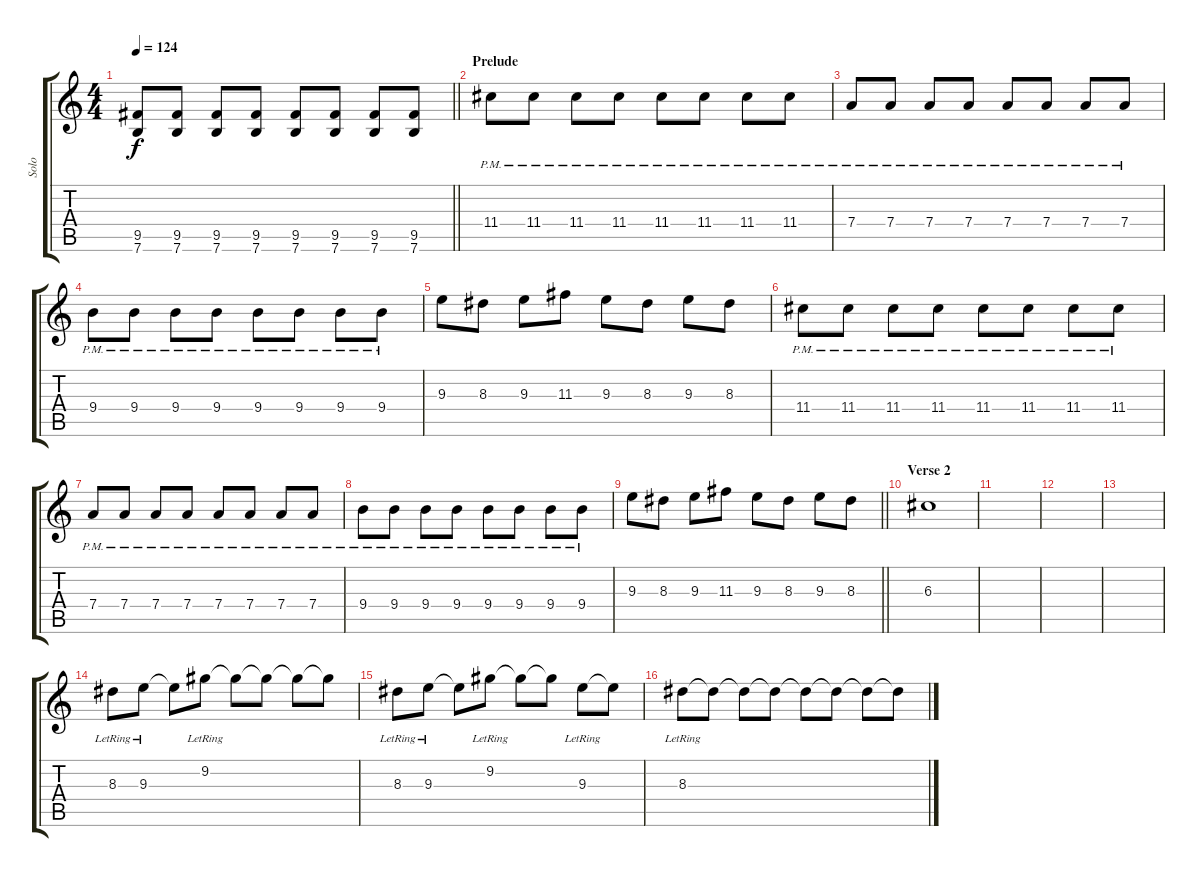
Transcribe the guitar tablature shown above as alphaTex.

\track ("Solo" "Solo") {instrument electricguitarclean}
\staff {score tabs}
\tuning (E4 B3 G3 D3 A2 E2) {hide}
\ts (4 4)
\tempo 124
\clef g2
\barLineRight lightlight
\ks c
(9.5 7.6).8{dy f} (9.5 7.6).8 (9.5 7.6).8 (9.5 7.6).8 (9.5 7.6).8 (9.5 7.6).8 (9.5 7.6).8 (9.5 7.6).8 |
\section ("" "Prelude")
11.4{pm}.8 11.4{pm}.8 11.4{pm}.8 11.4{pm}.8 11.4{pm}.8 11.4{pm}.8 11.4{pm}.8 11.4{pm}.8 |
7.4{pm}.8 7.4{pm}.8 7.4{pm}.8 7.4{pm}.8 7.4{pm}.8 7.4{pm}.8 7.4{pm}.8 7.4{pm}.8 |
9.4{pm}.8 9.4{pm}.8 9.4{pm}.8 9.4{pm}.8 9.4{pm}.8 9.4{pm}.8 9.4{pm}.8 9.4{pm}.8 |
9.3.8 8.3.8 9.3.8 11.3.8 9.3.8 8.3.8 9.3.8 8.3.8 |
11.4{pm}.8 11.4{pm}.8 11.4{pm}.8 11.4{pm}.8 11.4{pm}.8 11.4{pm}.8 11.4{pm}.8 11.4{pm}.8 |
7.4{pm}.8 7.4{pm}.8 7.4{pm}.8 7.4{pm}.8 7.4{pm}.8 7.4{pm}.8 7.4{pm}.8 7.4{pm}.8 |
9.4{pm}.8 9.4{pm}.8 9.4{pm}.8 9.4{pm}.8 9.4{pm}.8 9.4{pm}.8 9.4{pm}.8 9.4{pm}.8 |
\barLineRight lightlight
9.3.8 8.3.8 9.3.8 11.3.8 9.3.8 8.3.8 9.3.8 8.3.8 |
\section ("" "Verse 2")
6.3.1 |
|
|
|
8.3{lr}.8{instrument electricguitarclean} 9.3{lr}.8 9.3{t}.8 9.2{lr}.8 9.2{t}.8 9.2{t}.8 9.2{t}.8 9.2{t}.8 |
8.3{lr}.8 9.3{lr}.8 9.3{t}.8 9.2{lr}.8 9.2{t}.8 9.2{t}.8 9.3{lr}.8 9.3{t}.8 |
8.3{lr}.8 8.3{t}.8 8.3{t}.8 8.3{t}.8 8.3{t}.8 8.3{t}.8 8.3{t}.8 8.3{t}.8
